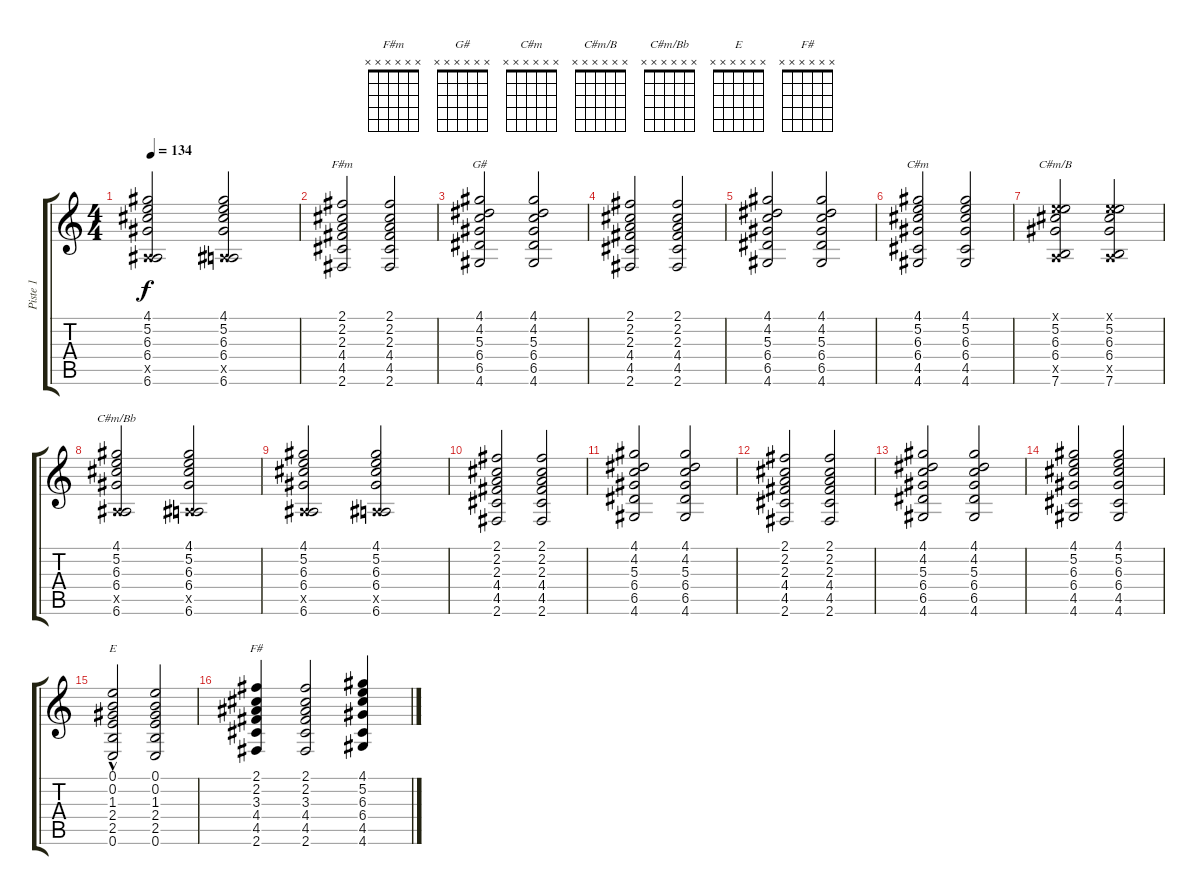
\track ("Piste 1" "Piste 1") {instrument acousticguitarnylon}
\staff {score tabs}
\tuning (E4 B3 G3 D3 A2 E2) {hide}
\chord ("F#m" x x x x x x) {firstfret 0}
\chord ("G#" x x x x x x) {firstfret 0}
\chord ("C#m" x x x x x x) {firstfret 0}
\chord ("C#m/B" x x x x x x) {firstfret 0}
\chord ("C#m/Bb" x x x x x x) {firstfret 0}
\chord ("E" x x x x x x) {firstfret 0}
\chord ("F#" x x x x x x) {firstfret 0}
\ts (4 4)
\tempo 134
\clef g2
\ks c
(4.1 5.2 6.3 6.4 0.5{x} 6.6).2{dy f} (4.1 5.2 6.3 6.4 0.5{x} 6.6).2 |
(2.1 2.2 2.3 4.4 4.5 2.6).2{ch "F#m"} (2.1 2.2 2.3 4.4 4.5 2.6).2 |
(4.1 4.2 5.3 6.4 6.5 4.6).2{ch "G#"} (4.1 4.2 5.3 6.4 6.5 4.6).2 |
(2.1 2.2 2.3 4.4 4.5 2.6).2 (2.1 2.2 2.3 4.4 4.5 2.6).2 |
(4.1 4.2 5.3 6.4 6.5 4.6).2 (4.1 4.2 5.3 6.4 6.5 4.6).2 |
(4.1 5.2 6.3 6.4 4.5 4.6).2{ch "C#m"} (4.1 5.2 6.3 6.4 4.5 4.6).2 |
(0.1{x} 5.2 6.3 6.4 0.5{x} 7.6).2{ch "C#m/B"} (0.1{x} 5.2 6.3 6.4 0.5{x} 7.6).2 |
(4.1 5.2 6.3 6.4 0.5{x} 6.6).2{ch "C#m/Bb"} (4.1 5.2 6.3 6.4 0.5{x} 6.6).2 |
(4.1 5.2 6.3 6.4 0.5{x} 6.6).2 (4.1 5.2 6.3 6.4 0.5{x} 6.6).2 |
(2.1 2.2 2.3 4.4 4.5 2.6).2 (2.1 2.2 2.3 4.4 4.5 2.6).2 |
(4.1 4.2 5.3 6.4 6.5 4.6).2 (4.1 4.2 5.3 6.4 6.5 4.6).2 |
(2.1 2.2 2.3 4.4 4.5 2.6).2 (2.1 2.2 2.3 4.4 4.5 2.6).2 |
(4.1 4.2 5.3 6.4 6.5 4.6).2 (4.1 4.2 5.3 6.4 6.5 4.6).2 |
(4.1 5.2 6.3 6.4 4.5 4.6).2 (4.1 5.2 6.3 6.4 4.5 4.6).2 |
(0.1 0.2 1.3 2.4 2.5{hac} 0.6).2{ch "E"} (0.1 0.2 1.3 2.4 2.5 0.6).2 |
(2.1 2.2 3.3 4.4 4.5 2.6).4{ch "F#"} (2.1 2.2 3.3 4.4 4.5 2.6).2 (4.1 5.2 6.3 6.4 4.5 4.6).4
